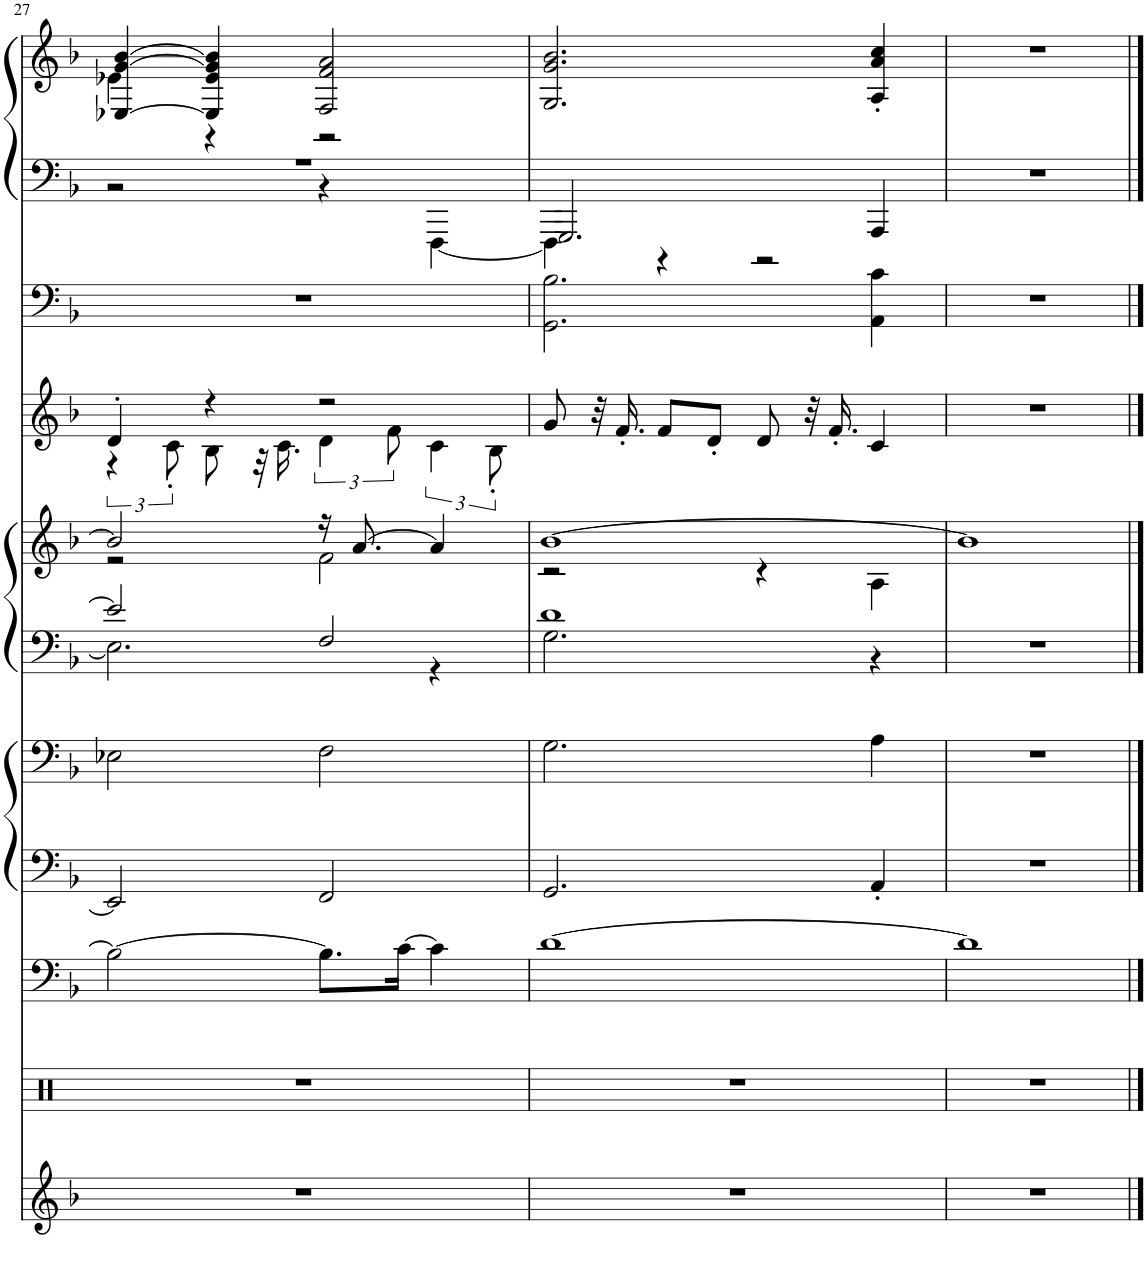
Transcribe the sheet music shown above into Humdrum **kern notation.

**kern	**kern	**kern	**kern	**kern	**kern	**kern	**kern	**kern	**kern	**kern
*part8	*part7	*part6	*part5	*part5	*part4	*part4	*part3	*part2	*part1	*part1
*staff11	*staff10	*staff9	*staff8	*staff7	*staff6	*staff5	*staff4	*staff3	*staff2	*staff1
*I"Celesta	*I"Percussion	*I"Warm Pad	*I"E.Piano	*	*I"Warm Pad	*	*I"Tenor Sax	*I"Strings 1	*I"E.Grand	*
*I'Clst	*	*	*I'E.Pno	*	*	*	*I'T Sax	*I'Str	*	*
!!LO:PB:g=z
*clefG2	*clefX	*clefF4	*clefG2	*clefG2	*clefF4	*clefF4	*clefG2	*clefF4	*clefF4	*clefG2
*	*	*	*	*	*	*	*Trd8c14	*	*	*
*k[b-]	*k[]	*k[b-]	*k[b-]	*k[b-]	*k[b-]	*k[b-]	*k[b-]	*k[b-]	*k[b-]	*k[b-]
*M4/4	*M4/4	*M4/4	*M4/4	*M4/4	*M4/4	*M4/4	*M4/4	*M4/4	*M4/4	*M4/4
=27	=27	=27	=27	=27	=27	=27	=27	=27	=27	=27
*	*	*	*	*	*^	*^	*^	*	*^	*^
1r	1r	2B-\_	2EE-/]	2E-X\	2e-/]	2.E-\]	2b-/]	2r	4d'/	6r	1r	1r	2r	[4E-X/ [4g/ [4b-/	4e-X\
.	.	.	.	.	.	.	.	.	.	12c'\	.	.	.	.	.
.	.	.	.	.	.	.	.	.	4r	8B-\	.	.	.	4E-/] 4e-/ 4g/] 4b-/]	4r
.	.	.	.	.	.	.	.	.	.	32r	.	.	.	.	.
.	.	.	.	.	.	.	.	.	.	16.c\	.	.	.	.	.
.	.	8.B-\L]	2FF/	2F\	2F/	.	16r	2f\	2r	6d\	.	.	4r	2F/ 2f/ 2a/	2r
.	.	.	.	.	.	.	[8.a/	.	.	.	.	.	.	.	.
.	.	.	.	.	.	.	.	.	.	12f\	.	.	.	.	.
.	.	[16c\Jk	.	.	.	.	.	.	.	.	.	.	.	.	.
.	.	4c\]	.	.	.	4r	4a/]	.	.	6c\	.	.	[4FFF\	.	.
.	.	.	.	.	.	.	.	.	.	12B-'\	.	.	.	.	.
*	*	*	*	*	*	*	*	*	*v	*v	*	*	*	*v	*v
=28	=28	=28	=28	=28	=28	=28	=28	=28	=28	=28	=28	=28	=28
1r	1r	[1d	2.GG/	2.G\	1d	2.G\	[1b-	2r	8g/	2.GG\ 2.B-\	2.GGG/	4FFF\]	2.G/ 2.g/ 2.b-/
.	.	.	.	.	.	.	.	.	32r	.	.	.	.
.	.	.	.	.	.	.	.	.	16.f'/	.	.	.	.
.	.	.	.	.	.	.	.	.	8f/L	.	.	4r	.
.	.	.	.	.	.	.	.	.	8d'/J	.	.	.	.
.	.	.	.	.	.	.	.	4r	8d/	.	.	2r	.
.	.	.	.	.	.	.	.	.	32r	.	.	.	.
.	.	.	.	.	.	.	.	.	16.f'/	.	.	.	.
.	.	.	4AA'/	4A\	.	4r	.	4A\	4c/	4AA\ 4c\	4AAA/	.	4A/' 4a/' 4cc/'
*	*	*	*	*	*v	*v	*	*	*	*	*v	*v	*
*	*	*	*	*	*	*v	*v	*	*	*	*
=29	=29	=29	=29	=29	=29	=29	=29	=29	=29	=29
1r	1r	1d]	1r	1r	1r	1b-]	1r	1r	1r	1r
==	==	==	==	==	==	==	==	==	==	==
*-	*-	*-	*-	*-	*-	*-	*-	*-	*-	*-
